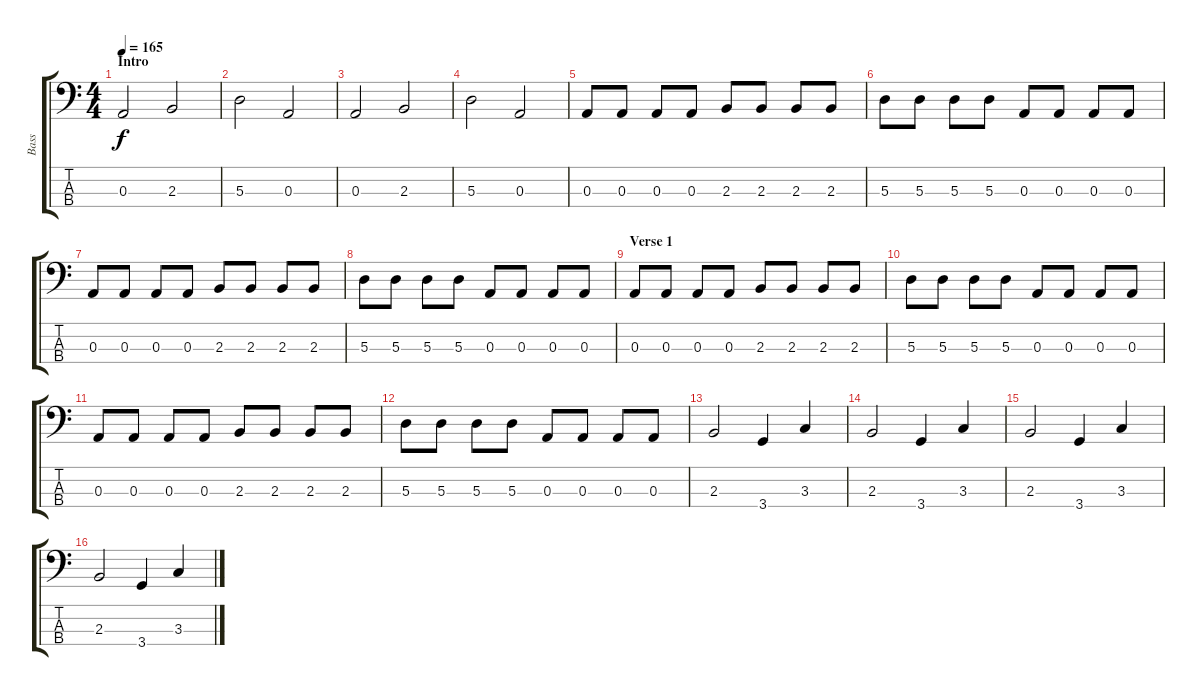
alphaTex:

\track ("Bass" "Bass") {instrument electricbassfinger}
\staff {score tabs}
\tuning (G2 D2 A1 E1) {hide}
\ts (4 4)
\section ("" "Intro")
\tempo 165
\clef f4
\ks c
0.3.2{dy f instrument electricbassfinger} 2.3.2 |
5.3.2 0.3.2 |
0.3.2 2.3.2 |
5.3.2 0.3.2 |
0.3.8 0.3.8 0.3.8 0.3.8 2.3.8 2.3.8 2.3.8 2.3.8 |
5.3.8 5.3.8 5.3.8 5.3.8 0.3.8 0.3.8 0.3.8 0.3.8 |
0.3.8 0.3.8 0.3.8 0.3.8 2.3.8 2.3.8 2.3.8 2.3.8 |
5.3.8 5.3.8 5.3.8 5.3.8 0.3.8 0.3.8 0.3.8 0.3.8 |
\section ("" "Verse 1")
0.3.8 0.3.8 0.3.8 0.3.8 2.3.8 2.3.8 2.3.8 2.3.8 |
5.3.8 5.3.8 5.3.8 5.3.8 0.3.8 0.3.8 0.3.8 0.3.8 |
0.3.8 0.3.8 0.3.8 0.3.8 2.3.8 2.3.8 2.3.8 2.3.8 |
5.3.8 5.3.8 5.3.8 5.3.8 0.3.8 0.3.8 0.3.8 0.3.8 |
2.3.2 3.4.4 3.3.4 |
2.3.2 3.4.4 3.3.4 |
2.3.2 3.4.4 3.3.4 |
2.3.2 3.4.4 3.3.4
